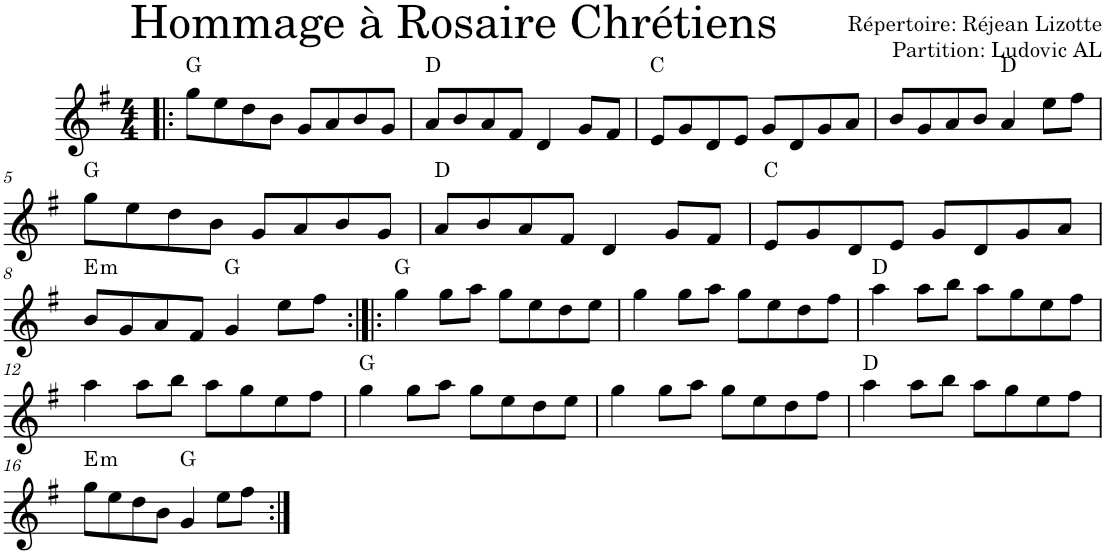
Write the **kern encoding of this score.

**kern	**harte
*part1	*part1
*staff1	*
*I"Violon	*
*I'Vln.	*
*clefG2	*
*k[f#]	*
*M4/4	*
=1!|:	=1!|:
8gg\L	G:maj
8ee\	.
8dd\	.
8b\J	.
8g/L	.
8a/	.
8b/	.
8g/J	.
=2	=2
8a/L	D:maj
8b/	.
8a/	.
8f#/J	.
4d/	.
8g/L	.
8f#/J	.
=3	=3
8e/L	C:maj
8g/	.
8d/	.
8e/J	.
8g/L	.
8d/	.
8g/	.
8a/J	.
=4	=4
8b/L	.
8g/	.
8a/	.
8b/J	.
4a/	D:maj
8ee\L	.
8ff#\J	.
!!LO:LB:g=z
=5	=5
8gg\L	G:maj
8ee\	.
8dd\	.
8b\J	.
8g/L	.
8a/	.
8b/	.
8g/J	.
=6	=6
8a/L	D:maj
8b/	.
8a/	.
8f#/J	.
4d/	.
8g/L	.
8f#/J	.
=7	=7
8e/L	C:maj
8g/	.
8d/	.
8e/J	.
8g/L	.
8d/	.
8g/	.
8a/J	.
!!LO:LB:g=z
=8	=8
!	!LO:H:kt=m
8b/L	E:min
8g/	.
8a/	.
8f#/J	.
4g/	G:maj
8ee\L	.
8ff#\J	.
=9:|!|:	=9:|!|:
4gg\	G:maj
8gg\L	.
8aa\J	.
8gg\L	.
8ee\	.
8dd\	.
8ee\J	.
=10	=10
4gg\	.
8gg\L	.
8aa\J	.
8gg\L	.
8ee\	.
8dd\	.
8ff#\J	.
=11	=11
4aa\	D:maj
8aa\L	.
8bb\J	.
8aa\L	.
8gg\	.
8ee\	.
8ff#\J	.
!!LO:LB:g=z
=12	=12
4aa\	.
8aa\L	.
8bb\J	.
8aa\L	.
8gg\	.
8ee\	.
8ff#\J	.
=13	=13
4gg\	G:maj
8gg\L	.
8aa\J	.
8gg\L	.
8ee\	.
8dd\	.
8ee\J	.
=14	=14
4gg\	.
8gg\L	.
8aa\J	.
8gg\L	.
8ee\	.
8dd\	.
8ff#\J	.
=15	=15
4aa\	D:maj
8aa\L	.
8bb\J	.
8aa\L	.
8gg\	.
8ee\	.
8ff#\J	.
!!LO:LB:g=z
=16	=16
!	!LO:H:kt=m
8gg\L	E:min
8ee\	.
8dd\	.
8b\J	.
4g/	G:maj
8ee\L	.
8ff#\J	.
=:|!	=:|!
*-	*-
